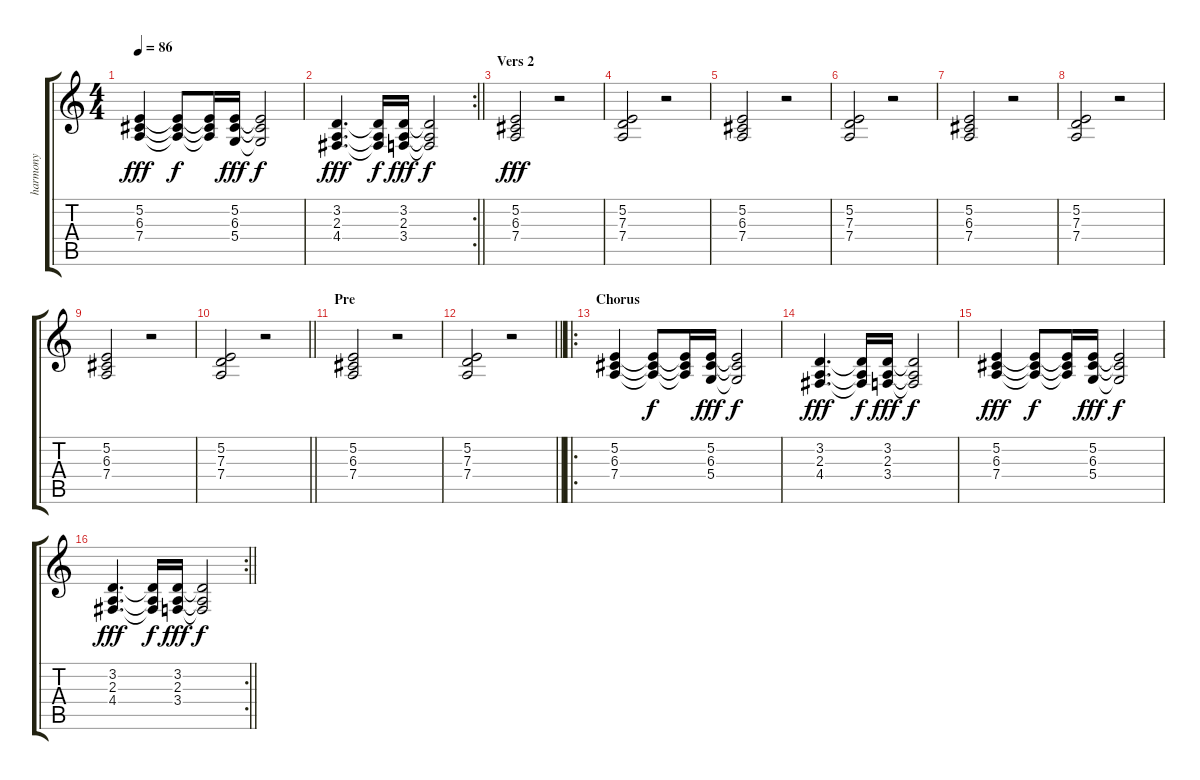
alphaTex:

\track ("harmony" "harmony") {instrument choiraahs}
\staff {score tabs}
\tuning (E4 B3 G3 D3 A2 E2) {hide}
\ts (4 4)
\tempo 86
\clef g2
\ks c
(5.2 6.3 7.4).4{dy fff} (5.2{t} 6.3{t} 7.4{t}).8{dy f} (5.2{t} 6.3{t} 7.4{t}).16 (5.2 6.3 5.4).16{dy fff} (5.2{t} 6.3{t} 5.4{t}).2{dy f} |
\rc 2
\barLineRight lightlight
(3.2 2.3 4.4).4{d dy fff} (3.2{t} 2.3{t} 4.4{t}).16{dy f} (3.2 2.3 3.4).16{dy fff} (3.2{t} 2.3{t} 3.4{t}).2{dy f} |
\section ("" "Vers 2")
(5.2 6.3 7.4).2{dy fff volume 0} r.2{volume 5} |
(5.2 7.3 7.4).2{volume 0} r.2{volume 5} |
(5.2 6.3 7.4).2{volume 0} r.2{volume 5} |
(5.2 7.3 7.4).2{volume 0} r.2{volume 5} |
(5.2 6.3 7.4).2{volume 0} r.2{volume 5} |
(5.2 7.3 7.4).2{volume 0} r.2{volume 5} |
(5.2 6.3 7.4).2{volume 0} r.2{volume 5} |
\barLineRight lightlight
(5.2 7.3 7.4).2{volume 0} r.2{volume 5} |
\section ("" "Pre")
(5.2 6.3 7.4).2{volume 0} r.2{volume 5} |
\barLineRight lightlight
(5.2 7.3 7.4).2{volume 0} r.2{volume 5} |
\ro
\section ("" "Chorus")
(5.2 6.3 7.4).4{volume 5} (5.2{t} 6.3{t} 7.4{t}).8{dy f} (5.2{t} 6.3{t} 7.4{t}).16 (5.2 6.3 5.4).16{dy fff} (5.2{t} 6.3{t} 5.4{t}).2{dy f} |
(3.2 2.3 4.4).4{d dy fff} (3.2{t} 2.3{t} 4.4{t}).16{dy f} (3.2 2.3 3.4).16{dy fff} (3.2{t} 2.3{t} 3.4{t}).2{dy f} |
(5.2 6.3 7.4).4{dy fff} (5.2{t} 6.3{t} 7.4{t}).8{dy f} (5.2{t} 6.3{t} 7.4{t}).16 (5.2 6.3 5.4).16{dy fff} (5.2{t} 6.3{t} 5.4{t}).2{dy f} |
\rc 2
\barLineRight lightlight
(3.2 2.3 4.4).4{d dy fff} (3.2{t} 2.3{t} 4.4{t}).16{dy f} (3.2 2.3 3.4).16{dy fff} (3.2{t} 2.3{t} 3.4{t}).2{dy f}
